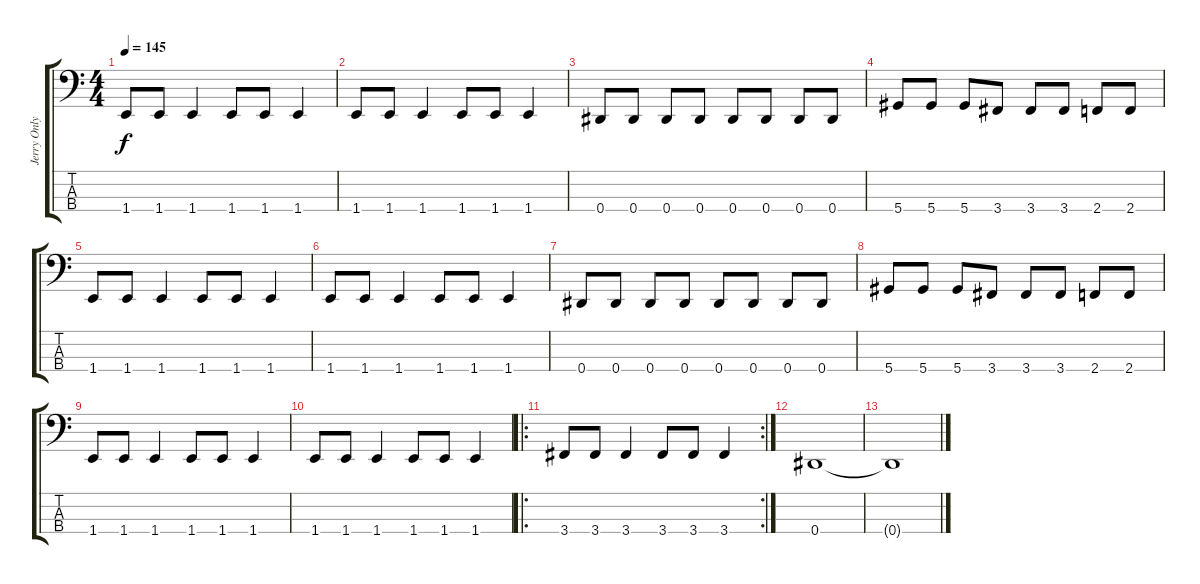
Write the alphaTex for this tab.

\track ("Jerry Only" "Jerry Only") {instrument distortionguitar}
\staff {score tabs}
\tuning (Gb2 Db2 Ab1 Eb1) {hide}
\ts (4 4)
\tempo 145
\clef f4
\ks c
1.4.8{dy f} 1.4.8 1.4.4 1.4.8 1.4.8 1.4.4 |
1.4.8 1.4.8 1.4.4 1.4.8 1.4.8 1.4.4 |
0.4.8 0.4.8 0.4.8 0.4.8 0.4.8 0.4.8 0.4.8 0.4.8 |
5.4.8 5.4.8 5.4.8 3.4.8 3.4.8 3.4.8 2.4.8 2.4.8 |
1.4.8 1.4.8 1.4.4 1.4.8 1.4.8 1.4.4 |
1.4.8 1.4.8 1.4.4 1.4.8 1.4.8 1.4.4 |
0.4.8 0.4.8 0.4.8 0.4.8 0.4.8 0.4.8 0.4.8 0.4.8 |
5.4.8 5.4.8 5.4.8 3.4.8 3.4.8 3.4.8 2.4.8 2.4.8 |
1.4.8 1.4.8 1.4.4 1.4.8 1.4.8 1.4.4 |
1.4.8 1.4.8 1.4.4 1.4.8 1.4.8 1.4.4 |
\ro
\rc 2
3.4.8 3.4.8 3.4.4 3.4.8 3.4.8 3.4.4 |
0.4.1 |
0.4{t}.1
